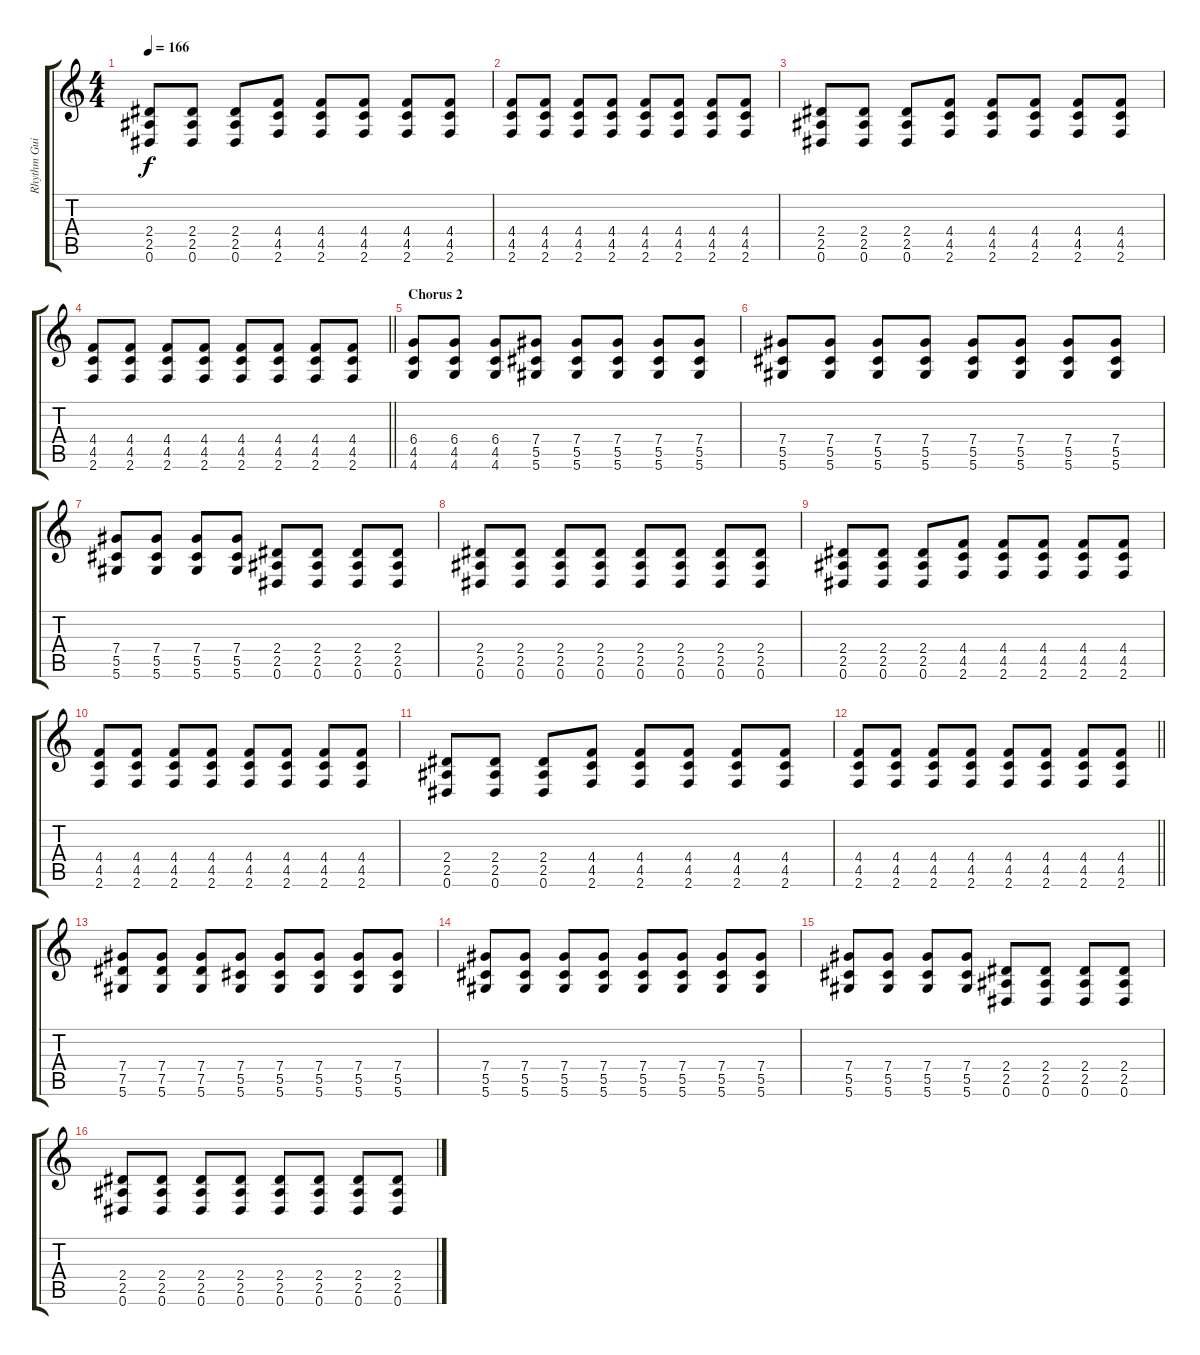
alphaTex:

\track ("Rhythm Guitar" "Rhythm Gui") {instrument overdrivenguitar}
\staff {score tabs}
\tuning (Eb4 Bb3 Gb3 Db3 Ab2 Eb2) {hide}
\ts (4 4)
\tempo 166
\clef g2
\ks c
(2.4 2.5 0.6).8{dy f} (2.4 2.5 0.6).8 (2.4 2.5 0.6).8 (4.4 4.5 2.6).8 (4.4 4.5 2.6).8 (4.4 4.5 2.6).8 (4.4 4.5 2.6).8 (4.4 4.5 2.6).8 |
(4.4 4.5 2.6).8 (4.4 4.5 2.6).8 (4.4 4.5 2.6).8 (4.4 4.5 2.6).8 (4.4 4.5 2.6).8 (4.4 4.5 2.6).8 (4.4 4.5 2.6).8 (4.4 4.5 2.6).8 |
(2.4 2.5 0.6).8 (2.4 2.5 0.6).8 (2.4 2.5 0.6).8 (4.4 4.5 2.6).8 (4.4 4.5 2.6).8 (4.4 4.5 2.6).8 (4.4 4.5 2.6).8 (4.4 4.5 2.6).8 |
\barLineRight lightlight
(4.4 4.5 2.6).8 (4.4 4.5 2.6).8 (4.4 4.5 2.6).8 (4.4 4.5 2.6).8 (4.4 4.5 2.6).8 (4.4 4.5 2.6).8 (4.4 4.5 2.6).8 (4.4 4.5 2.6).8 |
\section ("" "Chorus 2")
(6.4 4.5 4.6).8 (6.4 4.5 4.6).8 (6.4 4.5 4.6).8 (7.4 5.5 5.6).8 (7.4 5.5 5.6).8 (7.4 5.5 5.6).8 (7.4 5.5 5.6).8 (7.4 5.5 5.6).8 |
(7.4 5.5 5.6).8 (7.4 5.5 5.6).8 (7.4 5.5 5.6).8 (7.4 5.5 5.6).8 (7.4 5.5 5.6).8 (7.4 5.5 5.6).8 (7.4 5.5 5.6).8 (7.4 5.5 5.6).8 |
(7.4 5.5 5.6).8 (7.4 5.5 5.6).8 (7.4 5.5 5.6).8 (7.4 5.5 5.6).8 (2.4 2.5 0.6).8 (2.4 2.5 0.6).8 (2.4 2.5 0.6).8 (2.4 2.5 0.6).8 |
(2.4 2.5 0.6).8 (2.4 2.5 0.6).8 (2.4 2.5 0.6).8 (2.4 2.5 0.6).8 (2.4 2.5 0.6).8 (2.4 2.5 0.6).8 (2.4 2.5 0.6).8 (2.4 2.5 0.6).8 |
(2.4 2.5 0.6).8 (2.4 2.5 0.6).8 (2.4 2.5 0.6).8 (4.4 4.5 2.6).8 (4.4 4.5 2.6).8 (4.4 4.5 2.6).8 (4.4 4.5 2.6).8 (4.4 4.5 2.6).8 |
(4.4 4.5 2.6).8 (4.4 4.5 2.6).8 (4.4 4.5 2.6).8 (4.4 4.5 2.6).8 (4.4 4.5 2.6).8 (4.4 4.5 2.6).8 (4.4 4.5 2.6).8 (4.4 4.5 2.6).8 |
(2.4 2.5 0.6).8 (2.4 2.5 0.6).8 (2.4 2.5 0.6).8 (4.4 4.5 2.6).8 (4.4 4.5 2.6).8 (4.4 4.5 2.6).8 (4.4 4.5 2.6).8 (4.4 4.5 2.6).8 |
\barLineRight lightlight
(4.4 4.5 2.6).8 (4.4 4.5 2.6).8 (4.4 4.5 2.6).8 (4.4 4.5 2.6).8 (4.4 4.5 2.6).8 (4.4 4.5 2.6).8 (4.4 4.5 2.6).8 (4.4 4.5 2.6).8 |
(7.4 7.5 5.6).8 (7.4 7.5 5.6).8 (7.4 7.5 5.6).8 (7.4 5.5 5.6).8 (7.4 5.5 5.6).8 (7.4 5.5 5.6).8 (7.4 5.5 5.6).8 (7.4 5.5 5.6).8 |
(7.4 5.5 5.6).8 (7.4 5.5 5.6).8 (7.4 5.5 5.6).8 (7.4 5.5 5.6).8 (7.4 5.5 5.6).8 (7.4 5.5 5.6).8 (7.4 5.5 5.6).8 (7.4 5.5 5.6).8 |
(7.4 5.5 5.6).8 (7.4 5.5 5.6).8 (7.4 5.5 5.6).8 (7.4 5.5 5.6).8 (2.4 2.5 0.6).8 (2.4 2.5 0.6).8 (2.4 2.5 0.6).8 (2.4 2.5 0.6).8 |
(2.4 2.5 0.6).8 (2.4 2.5 0.6).8 (2.4 2.5 0.6).8 (2.4 2.5 0.6).8 (2.4 2.5 0.6).8 (2.4 2.5 0.6).8 (2.4 2.5 0.6).8 (2.4 2.5 0.6).8
